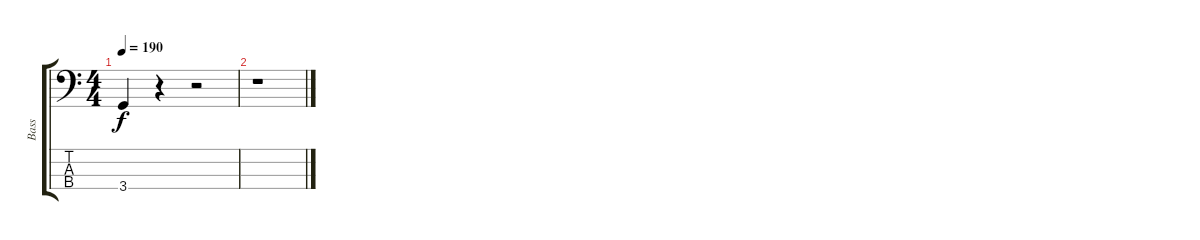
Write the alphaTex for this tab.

\track ("Bass" "Bass") {instrument electricbassfinger}
\staff {score tabs}
\tuning (G2 D2 A1 E1) {hide}
\ts (4 4)
\tempo 190
\clef f4
\ks c
3.4.4{dy f} r.4 r.2 |
r.1
